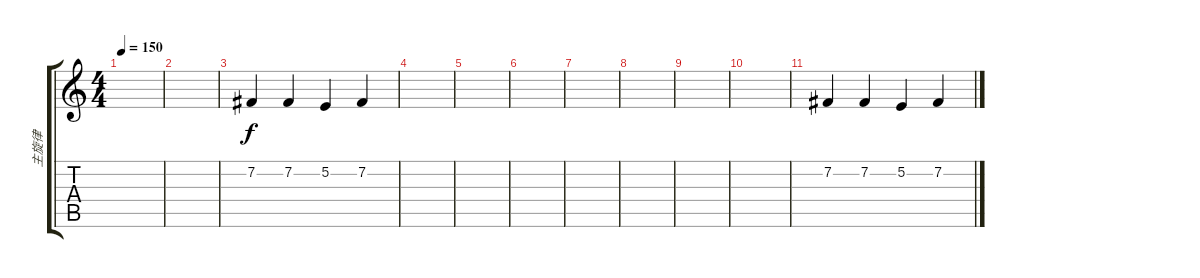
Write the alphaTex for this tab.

\track ("主旋律" "主旋律") {instrument churchorgan}
\staff {score tabs}
\tuning (E4 B3 G3 D3 A2 E2) {hide}
\ts (4 4)
\tempo 150
\clef g2
\ks c
|
|
7.2.4 7.2.4 5.2.4 7.2.4 |
|
|
|
|
|
|
|
7.2.4 7.2.4 5.2.4 7.2.4
